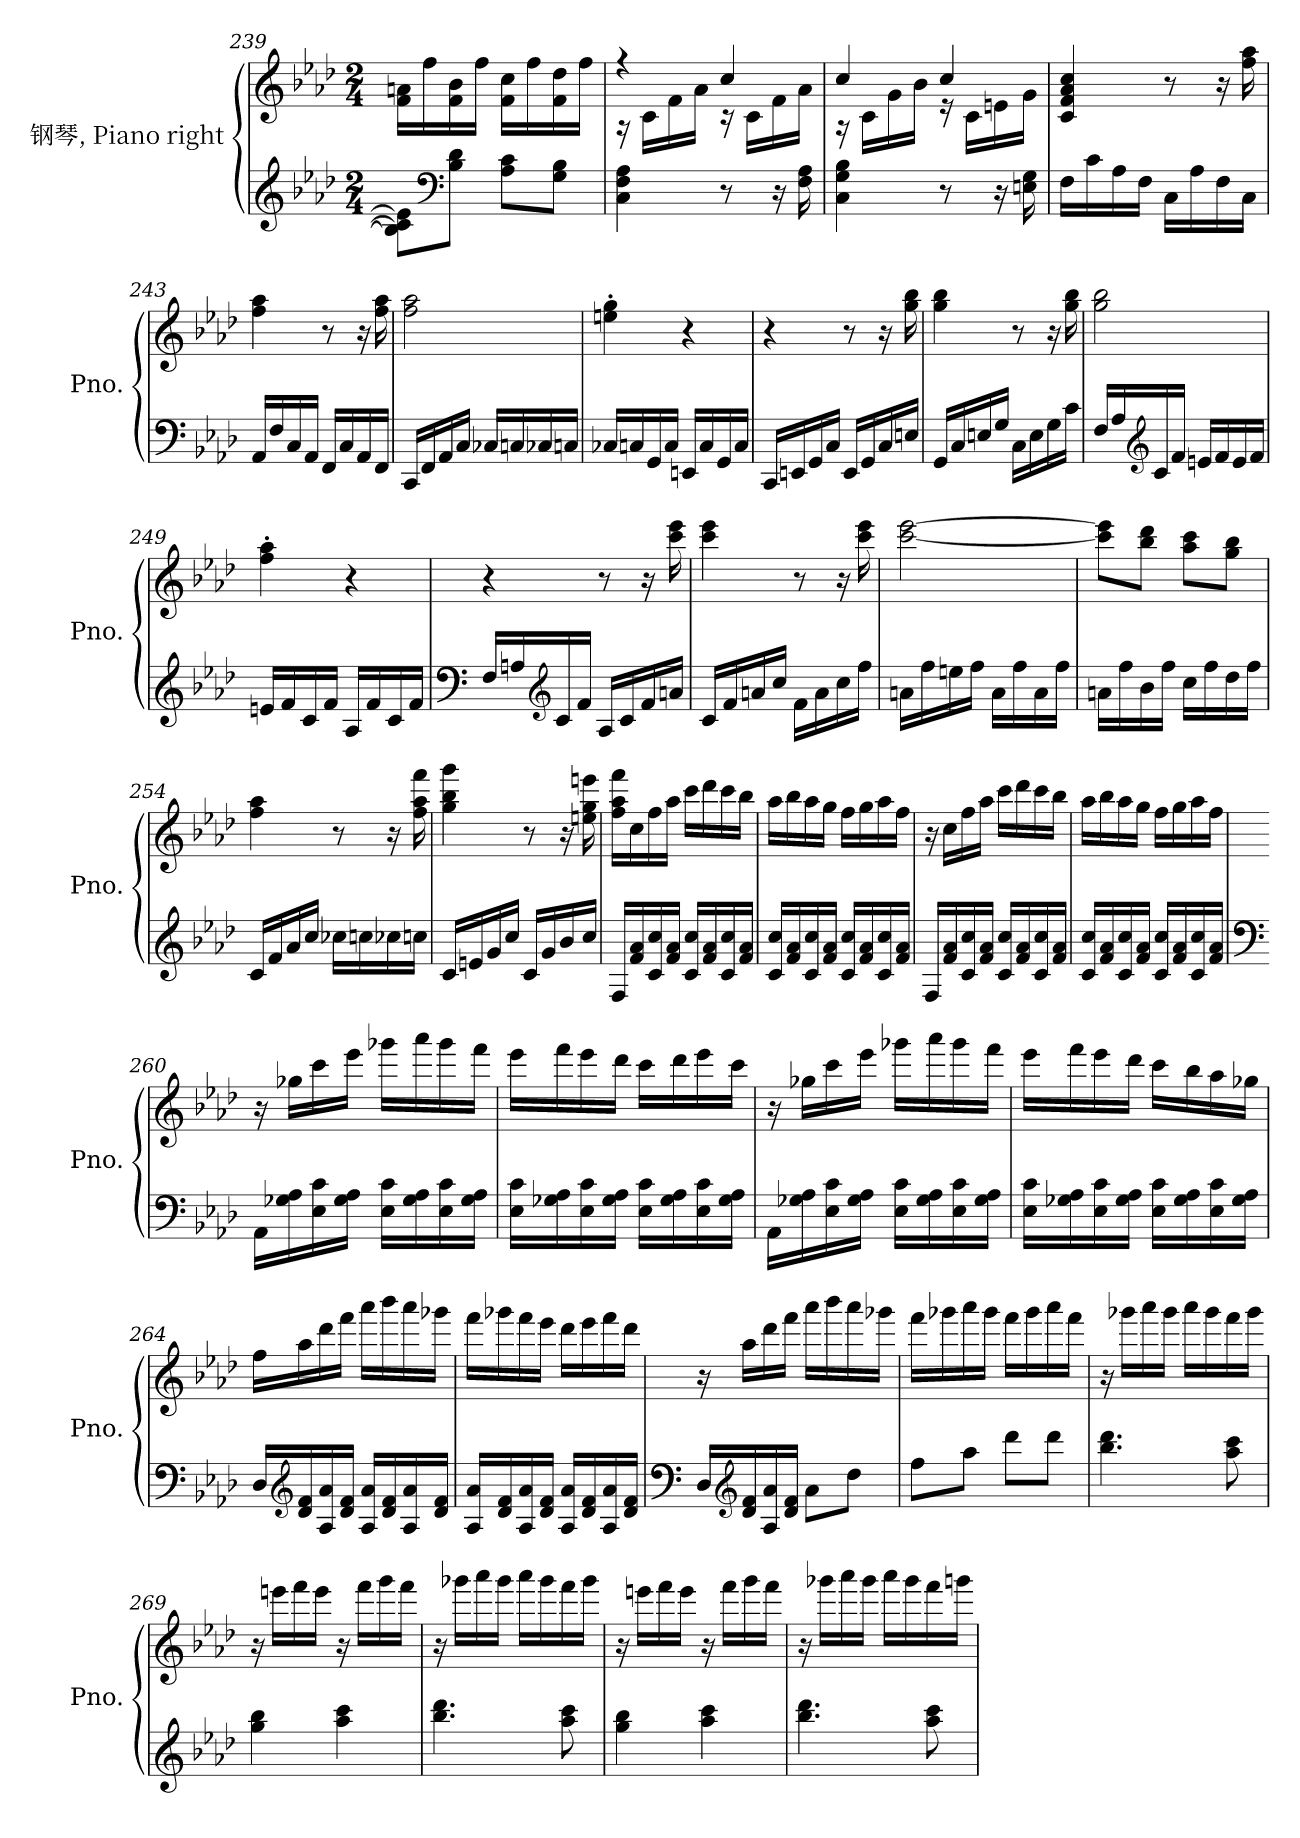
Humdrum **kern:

**kern	**kern
*part1	*part1
*staff2	*staff1
*I"钢琴, Piano right	*
*I'Pno.	*
*clefG2	*clefG2
*k[b-e-a-d-]	*k[b-e-a-d-]
*M2/4	*M2/4
*MM144	*MM144
=239	=239
8B-\] 8c\] 8e-\]L	16f\ 16an\LL
.	16ff\
*clefF4	*
*	*MM142
8B-\ 8d-\J	16f\ 16b-\
.	16ff\JJ
8A-\ 8c\L	16f\ 16cc\LL
.	16ff\
8G\ 8B-\J	16f\ 16dd-\
.	16ff\JJ
=240	=240
*	*MM144
*	*^
4C\ 4F\ 4A-\	4r	16r
.	.	16c\LL
.	.	16f\
.	.	16a-\JJ
8r	4cc/	16r
.	.	16c\LL
16r	.	16f\
*	*MM137	*
16F\ 16A-\	.	16a-\JJ
!!LO:LB:g=z	!!
=241	=241	=241
*	*MM144	*
4C\ 4G\ 4B-\	4cc/	16r
.	.	16c\LL
.	.	16g\
.	.	16b-\JJ
8r	4cc/	16r
.	.	16c\LL
16r	.	16en\
*	*MM137	*
16En\ 16G\	.	16g\JJ
*	*v	*v
=242	=242
*	*MM144
16F\LL	4c/ 4f/ 4a-/ 4cc/
16c\	.
16A-\	.
16F\JJ	.
16C\LL	8r
16A-\	.
16F\	16r
*	*MM137
16C\JJ	16ff\ 16aa-\
=243	=243
*	*MM144
16AA-/LL	4ff\ 4aa-\
16F/	.
16C/	.
16AA-/JJ	.
16FF/LL	8r
16C/	.
16AA-/	16r
*	*MM137
16FF/JJ	16ff\ 16aa-\
=244	=244
16CC/LL	2ff\ 2aa-\
16FF/	.
16AA-/	.
16C/JJ	.
16C-X/LL	.
16Cn/	.
16C-X/	.
16Cn/JJ	.
!!LO:LB:g=z
=245	=245
16C-X/LL	4een\' 4gg\'
16Cn/	.
16GG/	.
16C/JJ	.
16EEn/LL	4r
16C/	.
16GG/	.
16C/JJ	.
=246	=246
16CC/LL	4r
16EEn/	.
16GG/	.
16C/JJ	.
16EE/LL	8r
16GG/	.
16C/	16r
*	*MM137
16En/JJ	16gg\ 16bb-\
=247	=247
*	*MM144
16GG/LL	4gg\ 4bb-\
16C/	.
16En/	.
16G/JJ	.
16C\LL	8r
16E\	.
16G\	16r
*	*MM137
16c\JJ	16gg\ 16bb-\
=248	=248
16F/LL	2gg\ 2bb-\
16A-/	.
*clefG2	*
16c/	.
16f/JJ	.
16en/LL	.
16f/	.
16e/	.
16f/JJ	.
!!LO:LB:g=z
=249	=249
16en/LL	4ff\' 4aa-\'
16f/	.
16c/	.
16f/JJ	.
16A-/LL	4r
16f/	.
16c/	.
16f/JJ	.
=250	=250
*clefF4	*
16F/LL	4r
16An/	.
*clefG2	*
16c/	.
16f/JJ	.
16A/LL	8r
16c/	.
16f/	16r
*	*MM137
16an/JJ	16ccc\ 16eee-\
=251	=251
*	*MM144
16c/LL	4ccc\ 4eee-\
16f/	.
16an/	.
16cc/JJ	.
16f\LL	8r
16a\	.
16cc\	16r
*	*MM137
16ff\JJ	16ccc\ 16eee-\
=252	=252
16an\LL	[2ccc\ [2eee-\
16ff\	.
16een\	.
16ff\JJ	.
16a\LL	.
16ff\	.
16a\	.
16ff\JJ	.
!!LO:PB:g=z
=253	=253
16an\LL	8ccc\] 8eee-\]L
16ff\	.
*	*MM142
16b-\	8bb-\ 8ddd-\J
16ff\JJ	.
16cc\LL	8aa-\ 8ccc\L
16ff\	.
16dd-\	8gg\ 8bb-\J
16ff\JJ	.
=254	=254
*	*MM144
16c/LL	4ff\ 4aa-\
16f/	.
16a-/	.
16cc/JJ	.
16cc-X\LL	8r
16ccn\	.
16cc-X\	16r
*	*MM143
16ccn\JJ	16ff\ 16aa-\ 16fff\
=255	=255
16c/LL	4gg\ 4bb-\ 4ggg\
16en/	.
16g/	.
16cc/JJ	.
16c/LL	8r
16g/	.
16b-/	16r
*	*MM136
16cc/JJ	16een\ 16gg\ 16eeen\
=256	=256
*	*MM143
16F/LL	16ff\ 16aa-\ 16fff\LL
*	*MM144
16f/ 16a-/	16cc\
16c/ 16cc/	16ff\
16f/ 16a-/JJ	16aa-\JJ
16c/ 16cc/LL	16ccc\LL
16f/ 16a-/	16ddd-\
16c/ 16cc/	16ccc\
16f/ 16a-/JJ	16bb-\JJ
!!LO:LB:g=z
=257	=257
16c/ 16cc/LL	16aa-\LL
16f/ 16a-/	16bb-\
16c/ 16cc/	16aa-\
16f/ 16a-/JJ	16gg\JJ
16c/ 16cc/LL	16ff\LL
16f/ 16a-/	16gg\
16c/ 16cc/	16aa-\
16f/ 16a-/JJ	16ff\JJ
=258	=258
*	*MM100
16F/LL	16r
16f/ 16a-/	16cc\LL
16c/ 16cc/	16ff\
*	*MM144
16f/ 16a-/JJ	16aa-\JJ
16c/ 16cc/LL	16ccc\LL
16f/ 16a-/	16ddd-\
16c/ 16cc/	16ccc\
16f/ 16a-/JJ	16bb-\JJ
=259	=259
16c/ 16cc/LL	16aa-\LL
16f/ 16a-/	16bb-\
16c/ 16cc/	16aa-\
16f/ 16a-/JJ	16gg\JJ
16c/ 16cc/LL	16ff\LL
16f/ 16a-/	16gg\
16c/ 16cc/	16aa-\
16f/ 16a-/JJ	16ff\JJ
=260	=260
*clefF4	*
*	*MM100
16AA-\LL	16r
16G-X\ 16A-\	16gg-X\LL
16E-\ 16c\	16ccc\
16G-\ 16A-\JJ	16eee-\JJ
16E-\ 16c\LL	16ggg-X\LL
16G-\ 16A-\	16aaa-\
16E-\ 16c\	16ggg-\
16G-\ 16A-\JJ	16fff\JJ
!!LO:LB:g=z
=261	=261
16E-\ 16c\LL	16eee-\LL
16G-X\ 16A-\	16fff\
16E-\ 16c\	16eee-\
16G-\ 16A-\JJ	16ddd-\JJ
16E-\ 16c\LL	16ccc\LL
*	*MM143
16G-\ 16A-\	16ddd-\
16E-\ 16c\	16eee-\
16G-\ 16A-\JJ	16ccc\JJ
=262	=262
*	*MM100
16AA-\LL	16r
16G-X\ 16A-\	16gg-X\LL
16E-\ 16c\	16ccc\
16G-\ 16A-\JJ	16eee-\JJ
16E-\ 16c\LL	16ggg-X\LL
16G-\ 16A-\	16aaa-\
16E-\ 16c\	16ggg-\
16G-\ 16A-\JJ	16fff\JJ
=263	=263
16E-\ 16c\LL	16eee-\LL
16G-X\ 16A-\	16fff\
16E-\ 16c\	16eee-\
*	*MM144
16G-\ 16A-\JJ	16ddd-\JJ
16E-\ 16c\LL	16ccc\LL
16G-\ 16A-\	16bb-\
16E-\ 16c\	16aa-\
16G-\ 16A-\JJ	16gg-X\JJ
!!LO:LB:g=z
=264	=264
*	*MM100
16D-/LL	16ff\LL
*clefG2	*
16d-/ 16f/	16aa-\
16A-/ 16a-/	16ddd-\
16d-/ 16f/JJ	16fff\JJ
16A-/ 16a-/LL	16aaa-\LL
16d-/ 16f/	16bbb-\
16A-/ 16a-/	16aaa-\
16d-/ 16f/JJ	16ggg-X\JJ
=265	=265
16A-/ 16a-/LL	16fff\LL
16d-/ 16f/	16ggg-X\
16A-/ 16a-/	16fff\
*	*MM144
16d-/ 16f/JJ	16eee-\JJ
16A-/ 16a-/LL	16ddd-\LL
16d-/ 16f/	16eee-\
16A-/ 16a-/	16fff\
16d-/ 16f/JJ	16ddd-\JJ
=266	=266
*clefF4	*
*	*MM100
16D-/LL	16r
*clefG2	*
16d-/ 16f/	16aa-\LL
16A-/ 16a-/	16ddd-\
16d-/ 16f/JJ	16fff\JJ
8a-\L	16aaa-\LL
.	16bbb-\
8dd-\J	16aaa-\
.	16ggg-X\JJ
!!LO:LB:g=z
=267	=267
8ff\L	16fff\LL
.	16ggg-X\
8aa-\J	16aaa-\
*	*MM144
.	16ggg-\JJ
8ddd-\L	16fff\LL
.	16ggg-\
8ddd-\J	16aaa-\
.	16fff\JJ
=268	=268
*	*MM142
4.bb-\ 4.ddd-\	16r
.	16ggg-X\LL
.	16aaa-\
.	16ggg-\JJ
.	16aaa-\LL
.	16ggg-\
*	*MM139
8aa-\ 8ccc\	16fff\
.	16ggg-\JJ
=269	=269
4gg\ 4bb-\	16r
.	16eeen\LL
.	16fff\
.	16eee\JJ
4aa-\ 4ccc\	16r
.	16fff\LL
.	16ggg\
.	16fff\JJ
!!LO:LB:g=z
=270	=270
*	*MM142
4.bb-\ 4.ddd-\	16r
.	16ggg-X\LL
.	16aaa-\
.	16ggg-\JJ
.	16aaa-\LL
.	16ggg-\
*	*MM139
8aa-\ 8ccc\	16fff\
.	16ggg-\JJ
=271	=271
4gg\ 4bb-\	16r
.	16eeen\LL
.	16fff\
.	16eee\JJ
4aa-\ 4ccc\	16r
.	16fff\LL
.	16ggg\
.	16fff\JJ
=272	=272
*	*MM142
4.bb-\ 4.ddd-\	16r
.	16ggg-X\LL
.	16aaa-\
.	16ggg-\JJ
.	16aaa-\LL
.	16ggg-\
*	*MM139
8aa-\ 8ccc\	16fff\
.	16gggn\JJ
=	=
*-	*-
